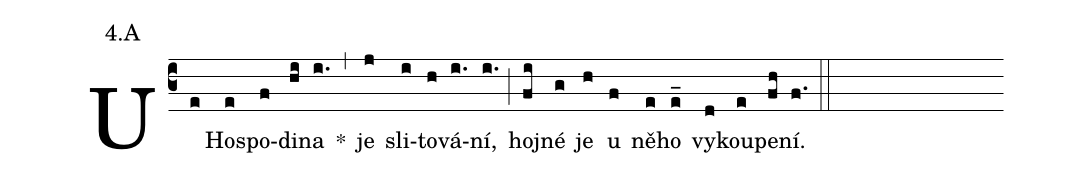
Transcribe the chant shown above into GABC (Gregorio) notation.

office-part: 2. nešpory, 2. ant.;
mode: 4;
annotation: 4.A;
%%
(c3)
U(e) Hos(e)po(f)di(hi)na(i.) *(,)
je(j) sli(i)to(h)vá(i.)ní,(i.) (;)
hoj(fi)né(g) je(h) u(f) ně(e)ho(e_)
vy(d)kou(e)pe(fh)ní.(f.) (::)
